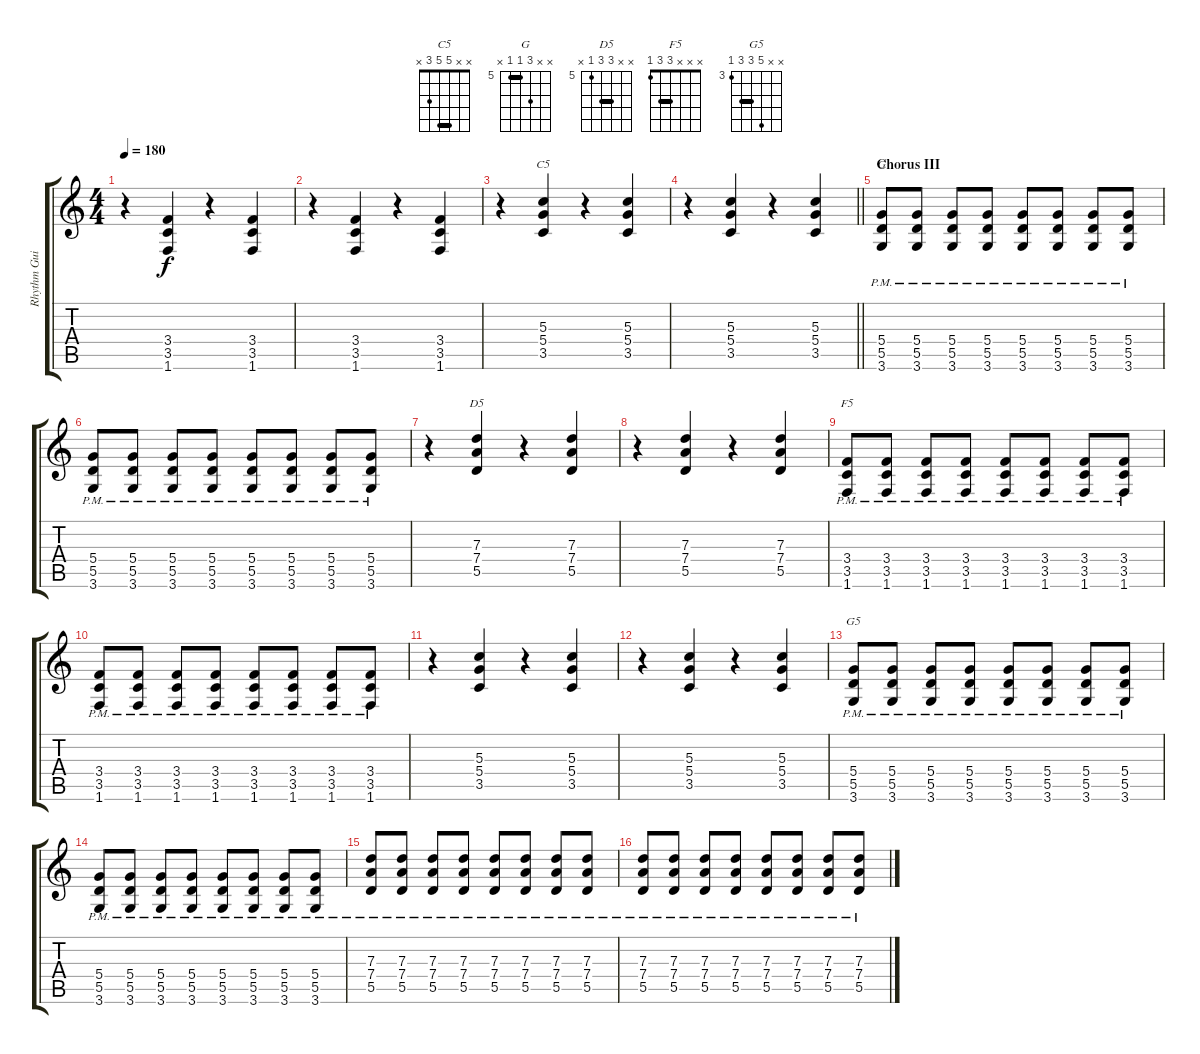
\track ("Rhythm Guitar" "Rhythm Gui") {instrument overdrivenguitar}
\staff {score tabs}
\tuning (E4 B3 G3 D3 A2 E2) {hide}
\chord ("C5" x x 5 5 3 x) {barre 5}
\chord ("G" x x 7 5 5 x) {firstfret 5 barre 5}
\chord ("D5" x x 7 7 5 x) {firstfret 5 barre 7}
\chord ("F5" x x x 3 3 1) {barre 3}
\chord ("G5" x x 7 5 5 3) {firstfret 3 barre 5}
\ts (4 4)
\tempo 180
\clef g2
\ks c
r.4{dy f} (3.4 3.5 1.6).4 r.4 (3.4 3.5 1.6).4 |
r.4 (3.4 3.5 1.6).4 r.4 (3.4 3.5 1.6).4 |
r.4 (5.3 5.4 3.5).4{ch "C5"} r.4 (5.3 5.4 3.5).4 |
\barLineRight lightlight
r.4 (5.3 5.4 3.5).4 r.4 (5.3 5.4 3.5).4 |
\section ("" "Chorus III")
(5.4{pm} 5.5{pm} 3.6).8{ch "G"} (5.4{pm} 5.5{pm} 3.6).8 (5.4{pm} 5.5{pm} 3.6).8 (5.4{pm} 5.5{pm} 3.6).8 (5.4{pm} 5.5{pm} 3.6).8 (5.4{pm} 5.5{pm} 3.6).8 (5.4{pm} 5.5{pm} 3.6).8 (5.4{pm} 5.5{pm} 3.6).8 |
(5.4{pm} 5.5{pm} 3.6).8 (5.4{pm} 5.5{pm} 3.6).8 (5.4{pm} 5.5{pm} 3.6).8 (5.4{pm} 5.5{pm} 3.6).8 (5.4{pm} 5.5{pm} 3.6).8 (5.4{pm} 5.5{pm} 3.6).8 (5.4{pm} 5.5{pm} 3.6).8 (5.4{pm} 5.5{pm} 3.6).8 |
r.4 (7.3 7.4 5.5).4{ch "D5"} r.4 (7.3 7.4 5.5).4 |
r.4 (7.3 7.4 5.5).4 r.4 (7.3 7.4 5.5).4 |
(3.4{pm} 3.5{pm} 1.6).8{ch "F5"} (3.4{pm} 3.5{pm} 1.6).8 (3.4{pm} 3.5{pm} 1.6).8 (3.4{pm} 3.5{pm} 1.6).8 (3.4{pm} 3.5{pm} 1.6).8 (3.4{pm} 3.5{pm} 1.6).8 (3.4{pm} 3.5{pm} 1.6).8 (3.4{pm} 3.5{pm} 1.6).8 |
(3.4{pm} 3.5{pm} 1.6).8 (3.4{pm} 3.5{pm} 1.6).8 (3.4{pm} 3.5{pm} 1.6).8 (3.4{pm} 3.5{pm} 1.6).8 (3.4{pm} 3.5{pm} 1.6).8 (3.4{pm} 3.5{pm} 1.6).8 (3.4{pm} 3.5{pm} 1.6).8 (3.4{pm} 3.5{pm} 1.6).8 |
r.4 (5.3 5.4 3.5).4 r.4 (5.3 5.4 3.5).4 |
r.4 (5.3 5.4 3.5).4 r.4 (5.3 5.4 3.5).4 |
(5.4{pm} 5.5{pm} 3.6).8{ch "G5"} (5.4{pm} 5.5{pm} 3.6).8 (5.4{pm} 5.5{pm} 3.6).8 (5.4{pm} 5.5{pm} 3.6).8 (5.4{pm} 5.5{pm} 3.6).8 (5.4{pm} 5.5{pm} 3.6).8 (5.4{pm} 5.5{pm} 3.6).8 (5.4{pm} 5.5{pm} 3.6).8 |
(5.4{pm} 5.5{pm} 3.6).8 (5.4{pm} 5.5{pm} 3.6).8 (5.4{pm} 5.5{pm} 3.6).8 (5.4{pm} 5.5{pm} 3.6).8 (5.4{pm} 5.5{pm} 3.6).8 (5.4{pm} 5.5{pm} 3.6).8 (5.4{pm} 5.5{pm} 3.6).8 (5.4{pm} 5.5{pm} 3.6).8 |
(7.3{pm} 7.4{pm} 5.5{pm}).8 (7.3{pm} 7.4{pm} 5.5{pm}).8 (7.3{pm} 7.4{pm} 5.5{pm}).8 (7.3{pm} 7.4{pm} 5.5{pm}).8 (7.3{pm} 7.4{pm} 5.5{pm}).8 (7.3{pm} 7.4{pm} 5.5{pm}).8 (7.3{pm} 7.4{pm} 5.5{pm}).8 (7.3{pm} 7.4{pm} 5.5{pm}).8 |
(7.3{pm} 7.4{pm} 5.5{pm}).8 (7.3{pm} 7.4{pm} 5.5{pm}).8 (7.3{pm} 7.4{pm} 5.5{pm}).8 (7.3{pm} 7.4{pm} 5.5{pm}).8 (7.3{pm} 7.4{pm} 5.5{pm}).8 (7.3{pm} 7.4{pm} 5.5{pm}).8 (7.3{pm} 7.4{pm} 5.5{pm}).8 (7.3{pm} 7.4{pm} 5.5{pm}).8
